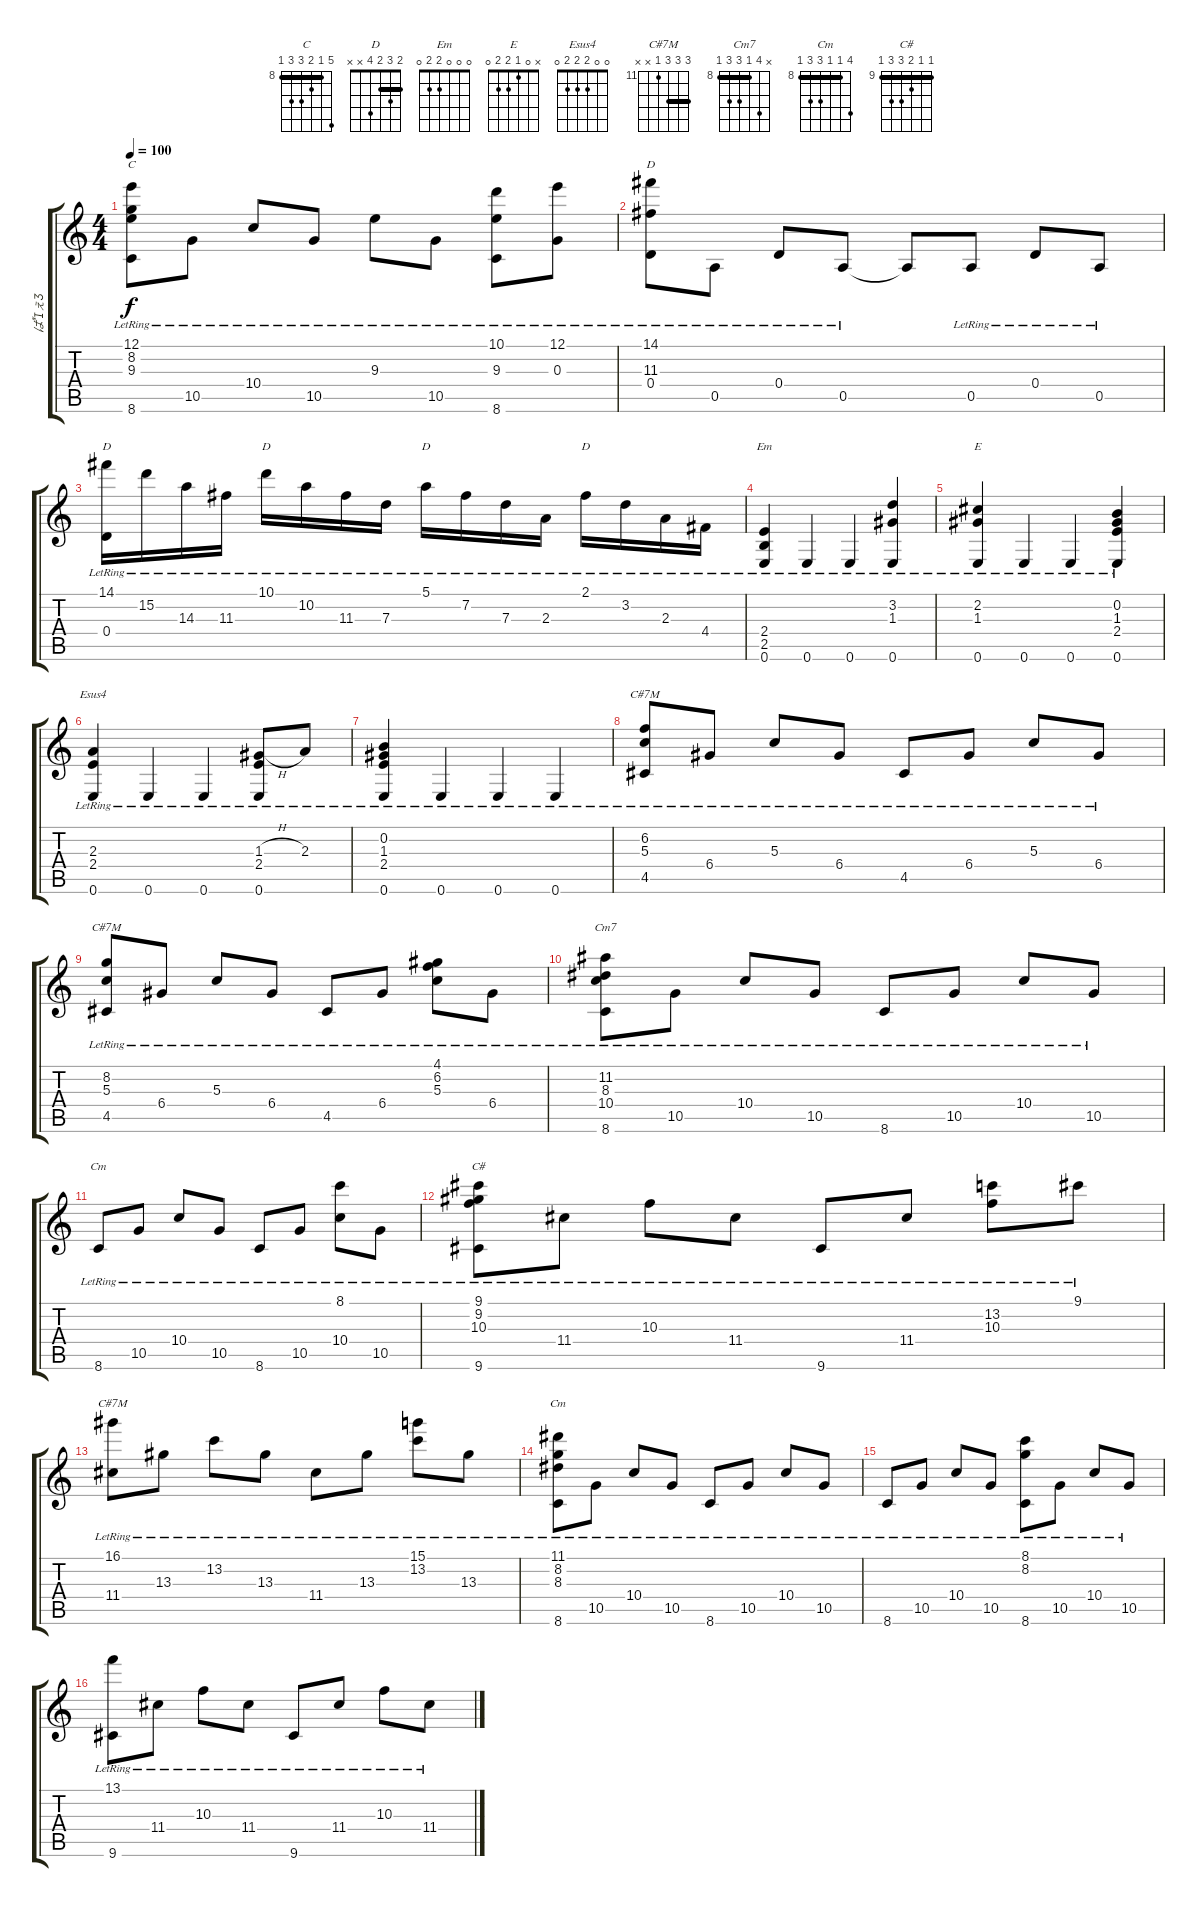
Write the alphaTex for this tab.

\track ("ぱぇ" "ぱぇ") {instrument acousticguitarnylon}
\staff {score tabs}
\tuning (E4 B3 G3 D3 A2 E2) {hide}
\chord ("C" 12 8 9 10 10 8) {firstfret 8 barre 8}
\chord ("D" 14 x 11 0 x x) {firstfret 11}
\chord ("D" 14 15 14 0 x x) {firstfret 14}
\chord ("D" 10 10 11 x x x) {firstfret 10}
\chord ("D" 5 7 7 x x x) {firstfret 5}
\chord ("D" 2 3 2 4 x x) {barre 2}
\chord ("Em" 0 0 0 2 2 0)
\chord ("E" x 0 1 2 2 0)
\chord ("Esus4" 0 0 2 2 2 0)
\chord ("C#7M" 4 6 5 6 4 x) {firstfret 4 barre 4}
\chord ("C#7M" 4 8 5 6 4 x) {firstfret 4 barre 4}
\chord ("Cm7" x 11 8 10 10 8) {firstfret 8 barre 8}
\chord ("Cm" 8 8 8 10 10 8) {firstfret 8 barre 8}
\chord ("C#" 9 9 10 11 11 9) {firstfret 9 barre 9}
\chord ("C#7M" 13 13 13 11 x x) {firstfret 11 barre 13}
\chord ("Cm" 11 8 8 10 10 8) {firstfret 8 barre 8}
\ts (4 4)
\tempo 100
\clef g2
\ks c
(12.1{lr} 8.2{lr} 9.3{lr} 8.6{lr}).8{ch "C" dy f} 10.5{lr}.8 10.4{lr}.8 10.5{lr}.8 9.3{lr}.8 10.5{lr}.8 (10.1{lr} 9.3{lr} 8.6{lr}).8 (12.1{lr} 0.3{lr}).8 |
(14.1{lr} 11.3{lr} 0.4{lr}).8{ch "D"} 0.5{lr}.8 0.4{lr}.8 0.5{lr}.8 0.5{t}.8 0.5{lr}.8 0.4{lr}.8 0.5{lr}.8 |
(14.1{lr} 0.4{lr}).16{ch "D"} 15.2{lr}.16 14.3{lr}.16 11.3{lr}.16 10.1{lr}.16{ch "D"} 10.2{lr}.16 11.3{lr}.16 7.3{lr}.16 5.1{lr}.16{ch "D"} 7.2{lr}.16 7.3{lr}.16 2.3{lr}.16 2.1{lr}.16{ch "D"} 3.2{lr}.16 2.3{lr}.16 4.4{lr}.16 |
(2.4{lr} 2.5{lr} 0.6{lr}).4{ch "Em"} 0.6{lr}.4 0.6{lr}.4 (3.2{lr} 1.3{lr} 0.6{lr}).4 |
(2.2{lr} 1.3{lr} 0.6{lr}).4{ch "E"} 0.6{lr}.4 0.6{lr}.4 (0.2{lr} 1.3{lr} 2.4{lr} 0.6{lr}).4 |
(2.3{lr} 2.4{lr} 0.6{lr}).4{ch "Esus4"} 0.6{lr}.4 0.6{lr}.4 (1.3{h} 2.4{lr} 0.6{lr}).8 2.3{lr}.8 |
(0.2{lr} 1.3{lr} 2.4{lr} 0.6{lr}).4 0.6{lr}.4 0.6{lr}.4 0.6{lr}.4 |
(6.2{lr} 5.3{lr} 4.5{lr}).8{ch "C#7M"} 6.4{lr}.8 5.3{lr}.8 6.4{lr}.8 4.5{lr}.8 6.4{lr}.8 5.3{lr}.8 6.4{lr}.8 |
(8.2{lr} 5.3{lr} 4.5{lr}).8{ch "C#7M"} 6.4{lr}.8 5.3{lr}.8 6.4{lr}.8 4.5{lr}.8 6.4{lr}.8 (4.1{lr} 6.2{lr} 5.3{lr}).8 6.4{lr}.8 |
(11.2{lr} 8.3{lr} 10.4{lr} 8.6{lr}).8{ch "Cm7"} 10.5{lr}.8 10.4{lr}.8 10.5{lr}.8 8.6{lr}.8 10.5{lr}.8 10.4{lr}.8 10.5{lr}.8 |
8.6{lr}.8{ch "Cm"} 10.5{lr}.8 10.4{lr}.8 10.5{lr}.8 8.6{lr}.8 10.5{lr}.8 (8.1{lr} 10.4{lr}).8 10.5{lr}.8 |
(9.1{lr} 9.2{lr} 10.3{lr} 9.6{lr}).8{ch "C#"} 11.4{lr}.8 10.3{lr}.8 11.4{lr}.8 9.6{lr}.8 11.4{lr}.8 (13.2{lr} 10.3{lr}).8 9.1{lr}.8 |
(16.1{lr} 11.4{lr}).8{ch "C#7M"} 13.3{lr}.8 13.2{lr}.8 13.3{lr}.8 11.4{lr}.8 13.3{lr}.8 (15.1{lr} 13.2{lr}).8 13.3{lr}.8 |
(11.1{lr} 8.2{lr} 8.3{lr} 8.6{lr}).8{ch "Cm"} 10.5{lr}.8 10.4{lr}.8 10.5{lr}.8 8.6{lr}.8 10.5{lr}.8 10.4{lr}.8 10.5{lr}.8 |
8.6{lr}.8 10.5{lr}.8 10.4{lr}.8 10.5{lr}.8 (8.1{lr} 8.2{lr} 8.6{lr}).8 10.5{lr}.8 10.4{lr}.8 10.5{lr}.8 |
(13.1{lr} 9.6{lr}).8 11.4{lr}.8 10.3{lr}.8 11.4{lr}.8 9.6{lr}.8 11.4{lr}.8 10.3{lr}.8 11.4{lr}.8
